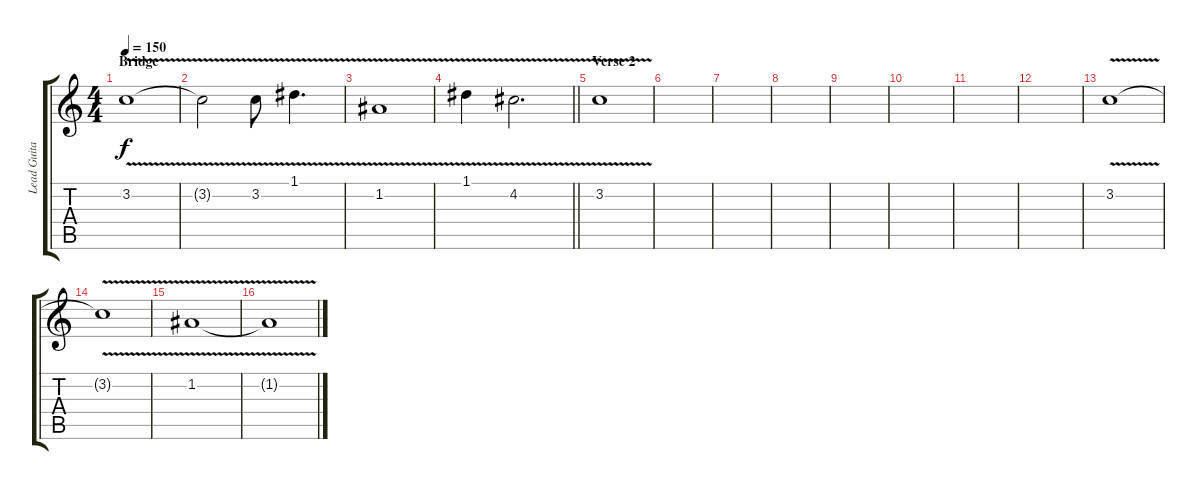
\track ("Lead Guitar" "Lead Guita") {instrument overdrivenguitar}
\staff {score tabs}
\tuning (D4 A3 F3 C3 G2 C2) {hide}
\ts (4 4)
\section ("" "Bridge")
\tempo 150
\clef g2
\ks c
3.2{v}.1{dy f} |
3.2{v t}.2 3.2{v}.8 1.1{v}.4{d} |
1.2{v}.1 |
\barLineRight lightlight
1.1{v}.4 4.2{v}.2{d} |
\section ("" "Verse 2")
3.2{v}.1{volume 8} |
|
|
|
|
|
|
|
3.2{v}.1{volume 16} |
3.2{v t}.1 |
1.2{v}.1 |
1.2{v t}.1
